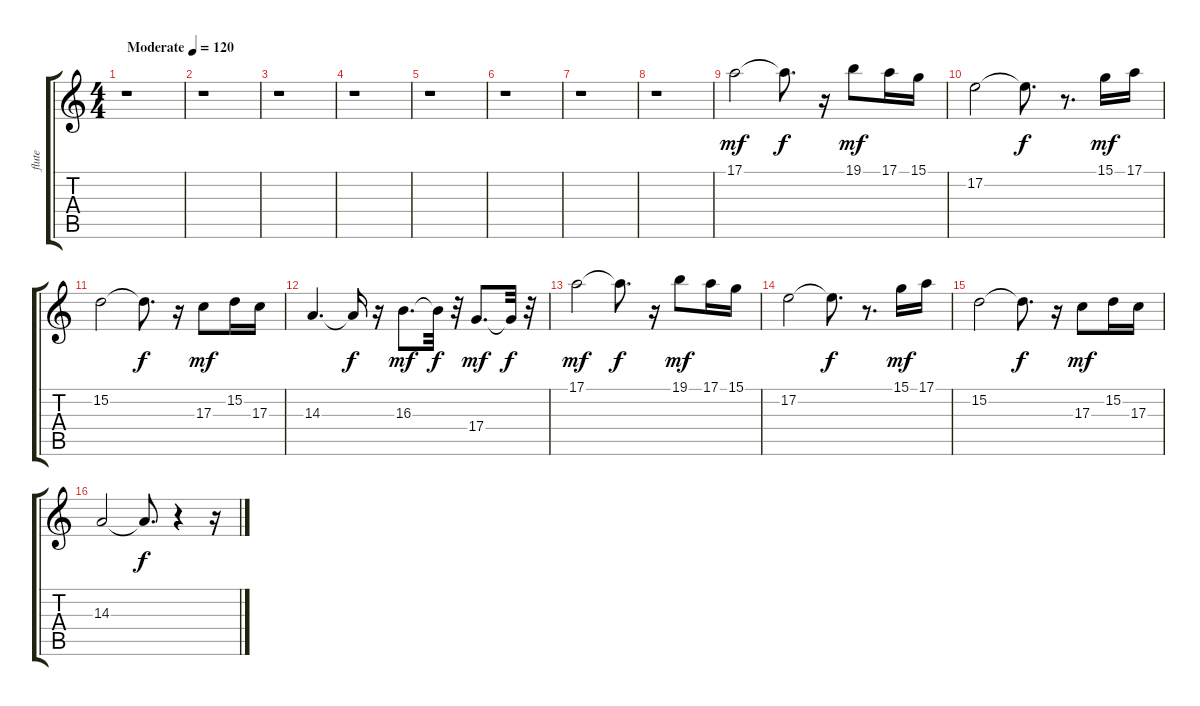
\track ("flute" "flute") {instrument shakuhachi}
\staff {score tabs}
\tuning (E4 B3 G3 D3 A2 E2) {hide}
\ts (4 4)
\tempo (120 "Moderate")
\clef g2
\ks c
r.1{dy mf instrument shakuhachi} |
r.1 |
r.1 |
r.1 |
r.1 |
r.1 |
r.1 |
r.1 |
17.1.2 17.1{t}.8{d dy f} r.16 19.1.8{dy mf} 17.1.16 15.1.16 |
17.2.2 17.2{t}.8{d dy f} r.8{d} 15.1.16{dy mf} 17.1.16 |
15.2.2 15.2{t}.8{d dy f} r.16 17.3.8{dy mf} 15.2.16 17.3.16 |
14.3.4{d} 14.3{t}.16{dy f} r.16 16.3.8{d dy mf} 16.3{t}.32{dy f} r.32 17.4.8{d dy mf} 17.4{t}.32{dy f} r.32 |
17.1.2{dy mf} 17.1{t}.8{d dy f} r.16 19.1.8{dy mf} 17.1.16 15.1.16 |
17.2.2 17.2{t}.8{d dy f} r.8{d} 15.1.16{dy mf} 17.1.16 |
15.2.2 15.2{t}.8{d dy f} r.16 17.3.8{dy mf} 15.2.16 17.3.16 |
14.3.2 14.3{t}.8{d dy f} r.4 r.16
